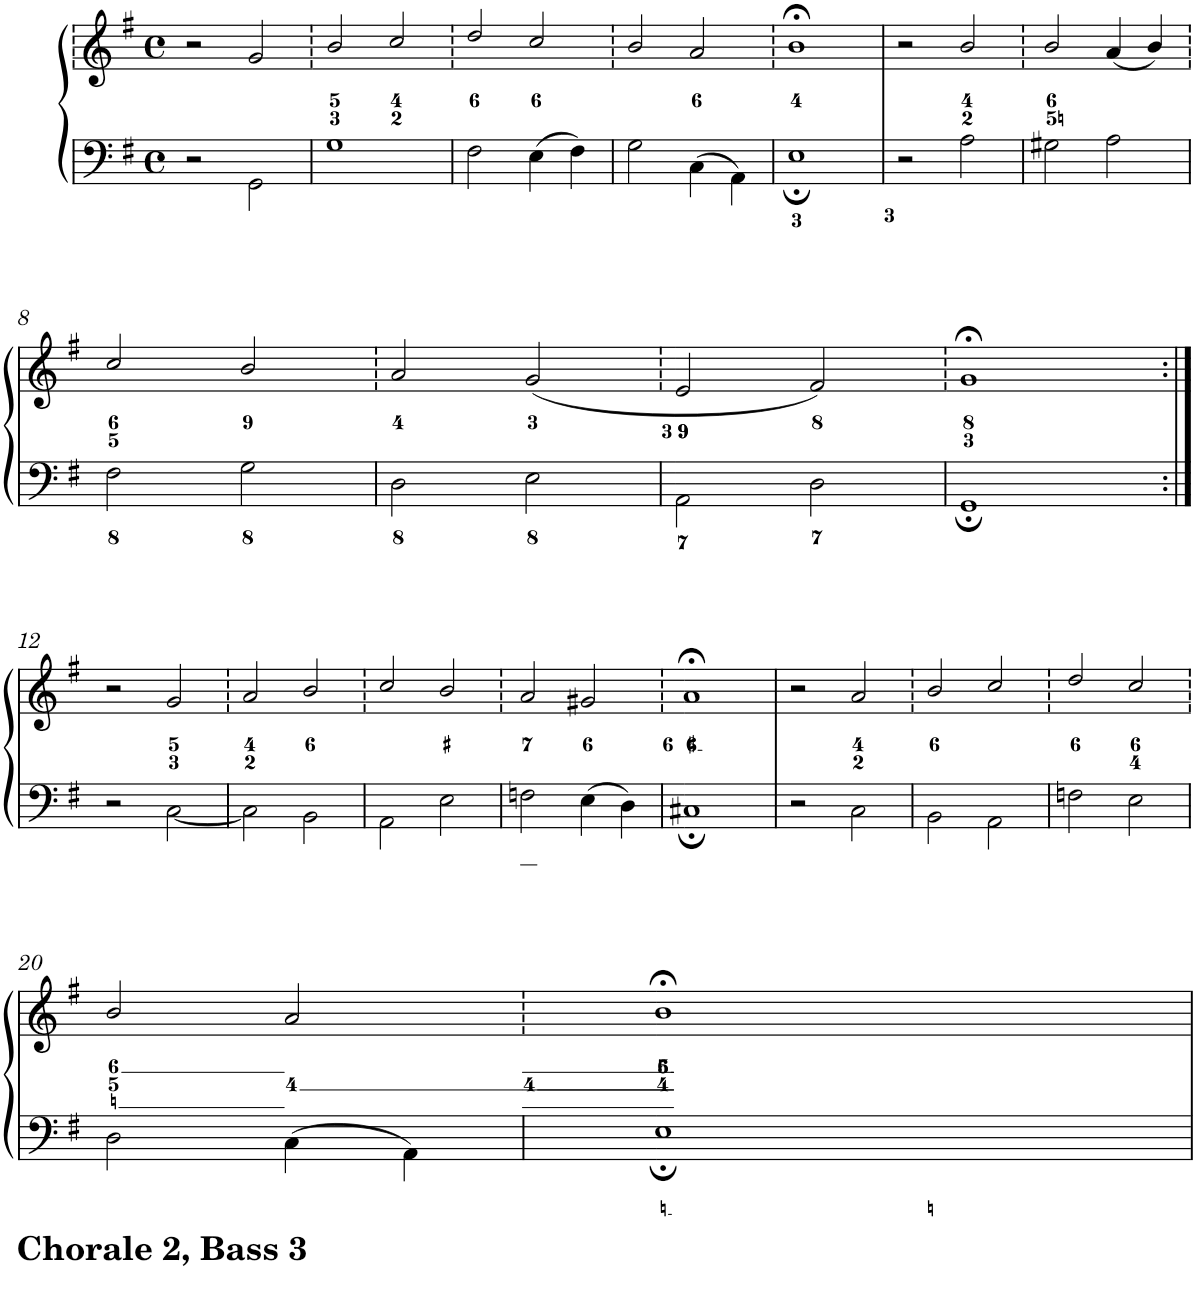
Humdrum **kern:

**kern	**kern
*part1	*part1
*staff2	*staff1
*I"Piano	*
*I'Pno.	*
*clefF4	*clefG2
*k[f#]	*k[f#]
*G:	*G:
*M4/4	*M4/4
*met(c)	*met(c)
=1	=1
2r	2r
2GG\	2g/
=2	=2
1G	2b/
.	2cc/
=3	=3
2F#\	2dd/
4E\	2cc/
4F#\	.
=4	=4
2G\	2b/
4C\	2a/
4AA\	.
=5	=5
1E;	1b;<
=6	=6
2r	2r
2A\	2b/
=7	=7
2G#X\	2b/
2A\	(4a/
.	4b/)
!!LO:LB:g=z
=8	=8
2F#\	2cc/
2G\	2b/
=9	=9
2D\	2a/
2E\	(2g/
=10	=10
2AA\	2e/
2D\	2f#/)
=11	=11
1GG;	1g;<
!!LO:LB:g=z
=12:|!	=12:|!
2r	2r
[<2C\	2g/
=13	=13
2C\]	2a/
2BB\	2b/
=14	=14
2AA\	2cc/
2E\	2b/
=15	=15
2Fn\	2a/
4E\	2g#X/
4D\	.
=16	=16
1C#X;	1a;<
=17	=17
2r	2r
2C\	2a/
=18	=18
2BB\	2b/
2AA\	2cc/
=19	=19
2Fn\	2dd/
2E\	2cc/
!!LO:LB:g=z
=20	=20
2D\	2b/
4C\	2a/
4AA\	.
=21	=21
1E;	1b;<
=	=
*-	*-
